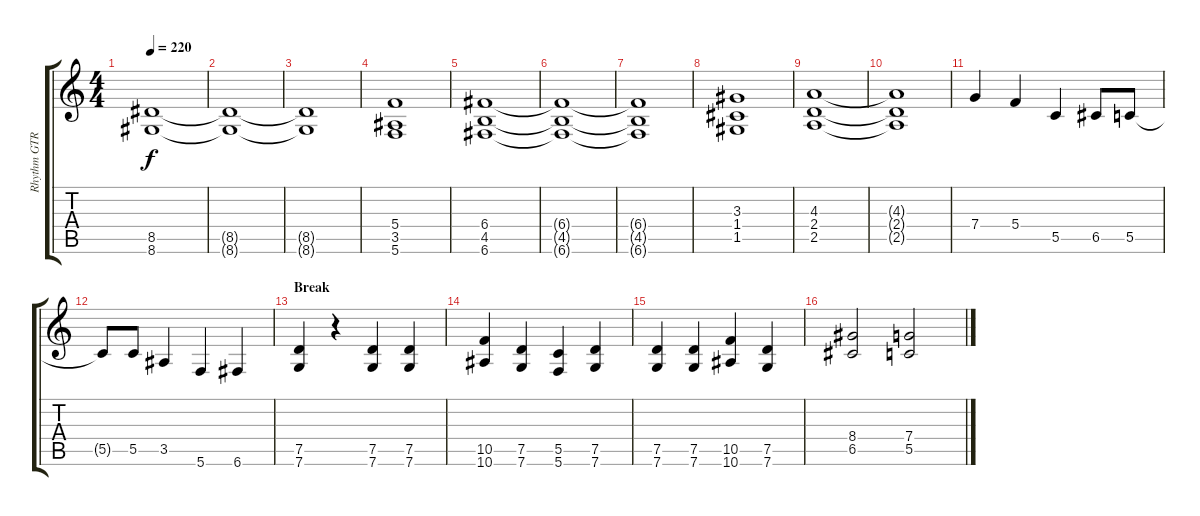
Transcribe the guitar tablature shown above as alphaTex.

\track ("Rhythm GTR 1" "Rhythm GTR") {instrument overdrivenguitar}
\staff {score tabs}
\tuning (D4 A3 F3 C3 G2 C2) {hide}
\ts (4 4)
\tempo 220
\clef g2
\ks aminor
(8.5 8.6).1{dy f} |
(8.5{t} 8.6{t}).1 |
(8.5{t} 8.6{t}).1 |
(5.4 3.5 5.6).1 |
(6.4 4.5 6.6).1 |
(6.4{t} 4.5{t} 6.6{t}).1 |
(6.4{t} 4.5{t} 6.6{t}).1 |
(3.3 1.4 1.5).1 |
(4.3 2.4 2.5).1 |
(4.3{t} 2.4{t} 2.5{t}).1 |
7.4.4 5.4.4 5.5.4 6.5.8 5.5.8 |
5.5{t}.8 5.5.8 3.5.4 5.6.4 6.6.4 |
\section ("" "Break")
(7.5 7.6).4 r.4 (7.5 7.6).4 (7.5 7.6).4 |
(10.5 10.6).4 (7.5 7.6).4 (5.5 5.6).4 (7.5 7.6).4 |
(7.5 7.6).4 (7.5 7.6).4 (10.5 10.6).4 (7.5 7.6).4 |
(8.4 6.5).2 (7.4 5.5).2
